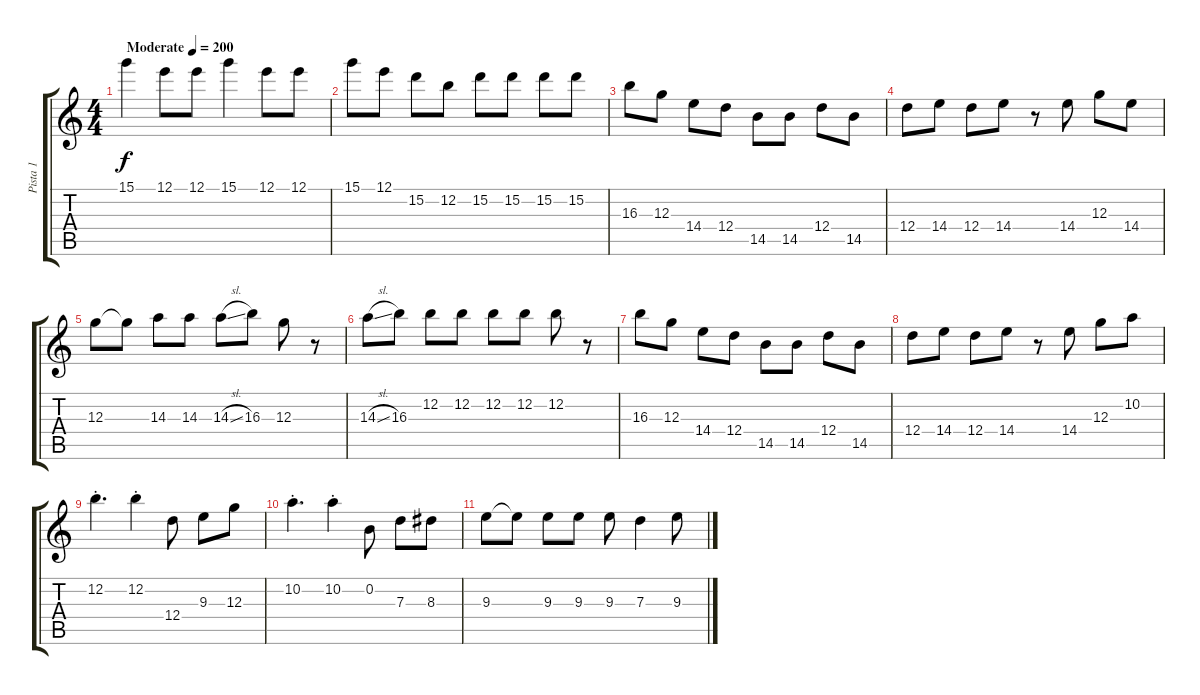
\track ("Pista 1" "Pista 1") {instrument overdrivenguitar}
\staff {score tabs}
\tuning (E4 B3 G3 D3 A2 E2) {hide}
\ts (4 4)
\tempo (200 "Moderate")
\clef g2
\ks c
15.1.4{dy f instrument overdrivenguitar} 12.1.8 12.1.8 15.1.4 12.1.8 12.1.8 |
15.1.8 12.1.8 15.2.8 12.2.8 15.2.8 15.2.8 15.2.8 15.2.8 |
16.3.8 12.3.8 14.4.8 12.4.8 14.5.8 14.5.8 12.4.8 14.5.8 |
12.4.8 14.4.8 12.4.8 14.4.8 r.8 14.4.8 12.3.8 14.4.8 |
12.3.8 12.3{t}.8 14.3.8 14.3.8 14.3{sl}.8 16.3.8 12.3.8 r.8 |
14.3{sl}.8 16.3.8 12.2.8 12.2.8 12.2.8 12.2.8 12.2.8 r.8 |
16.3.8 12.3.8 14.4.8 12.4.8 14.5.8 14.5.8 12.4.8 14.5.8 |
12.4.8 14.4.8 12.4.8 14.4.8 r.8 14.4.8 12.3.8 10.2.8 |
12.2{st}.4{d} 12.2{st}.4 12.4.8 9.3.8 12.3.8 |
10.2{st}.4{d} 10.2{st}.4 0.2.8 7.3.8 8.3.8 |
9.3.8 9.3{t}.8 9.3.8 9.3.8 9.3.8 7.3.4 9.3.8
